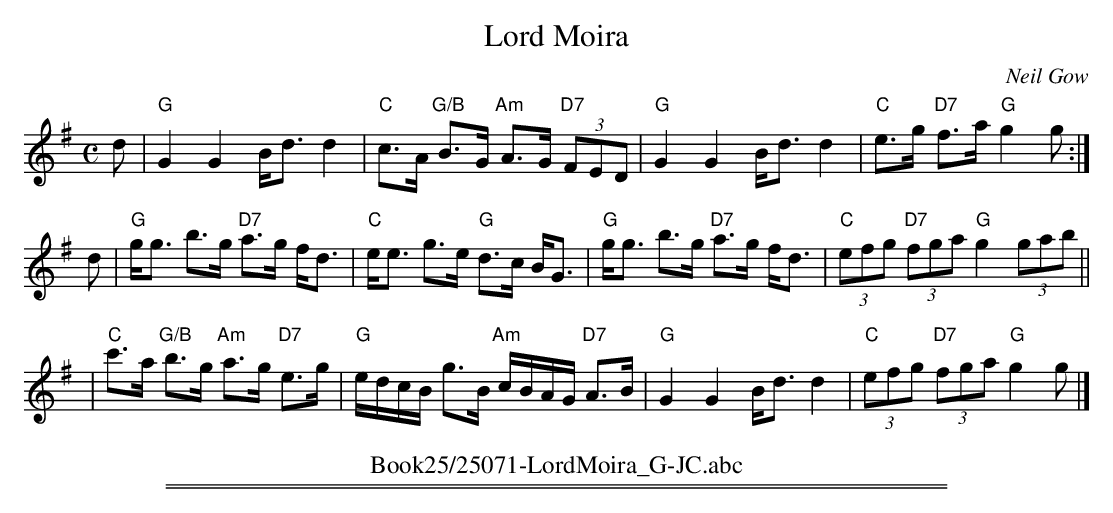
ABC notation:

X:1
T: Lord Moira
C:Neil Gow
M:C
L:1/16
K:G
d2 \
| "G"G4 G4 Bd3 d4 | "C"c3A "G/B"B3G "Am"A3G "D7"(3F2E2D2 \
| "G"G4 G4 Bd3 d4 | "C"e3g "D7"f3a "G"g4 g2 :|
d2 \
| "G"gg3 b3g "D7"a3g fd3 | "C"ee3 g3e "G"d3c BG3 \
| "G"gg3 b3g "D7"a3g fd3 | "C"(3e2f2g2 "D7"(3f2g2a2 "G"g4 (3g2a2b2 ||
| "C"c'3a "G/B"b3g "Am"a3g "D7"e3g | "G"edcB g3B "Am"cBAG "D7"A3B \
| "G"G4 G4 Bd3 d4 | "C"(3e2f2g2 "D7"(3f2g2a2 "G"g4 g2 |]
